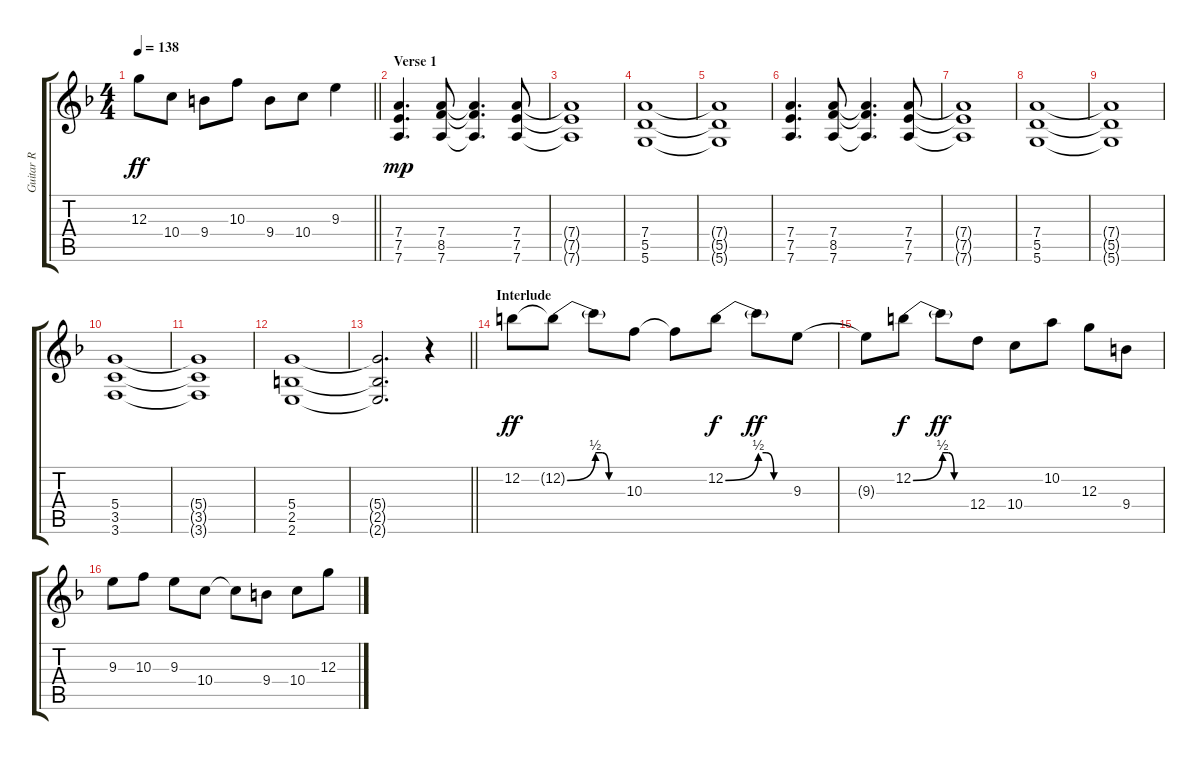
\track ("Guitar R" "Guitar R") {instrument overdrivenguitar}
\staff {score tabs}
\tuning (E4 B3 G3 D3 A2 D2) {hide}
\ts (4 4)
\tempo 138
\clef g2
\barLineRight lightlight
\ks f
12.3{t}.8{dy ff} 10.4.8 9.4.8 10.3.8 9.4.8 10.4.8 9.3.4 |
\section ("" "Verse 1")
(7.4 7.5 7.6).4{d dy mp} (7.4 8.5 7.6).8 (7.4{t} 8.5{t} 7.6{t}).4{d} (7.4 7.5 7.6).8 |
(7.4{t} 7.5{t} 7.6{t}).1 |
(7.4 5.5 5.6).1 |
(7.4{t} 5.5{t} 5.6{t}).1 |
(7.4 7.5 7.6).4{d} (7.4 8.5 7.6).8 (7.4{t} 8.5{t} 7.6{t}).4{d} (7.4 7.5 7.6).8 |
(7.4{t} 7.5{t} 7.6{t}).1 |
(7.4 5.5 5.6).1 |
(7.4{t} 5.5{t} 5.6{t}).1 |
(5.4 3.5 3.6).1 |
(5.4{t} 3.5{t} 3.6{t}).1 |
(5.4 2.5 2.6).1 |
\barLineRight lightlight
(5.4{t} 2.5{t} 2.6{t}).2{d} r.4 |
\section ("" "Interlude")
12.2.8{dy ff} 12.2{be (bend 0 0 60 2) t}.8 12.2{be (custom 0 2 15 2 30 0 60 0) t}.8 10.3.8 10.3{t}.8 12.2{be (bend 0 0 60 2)}.8{dy f} 12.2{be (custom 0 2 15 2 30 0 60 0) t}.8{dy ff} 9.3.8 |
9.3{t}.8 12.2{be (bend 0 0 60 2)}.8{dy f} 12.2{be (custom 0 2 15 2 30 0 60 0) t}.8{dy ff} 12.4.8 10.4.8 10.2.8 12.3.8 9.4.8 |
9.3.8 10.3.8 9.3.8 10.4.8 10.4{t}.8 9.4.8 10.4.8 12.3.8
